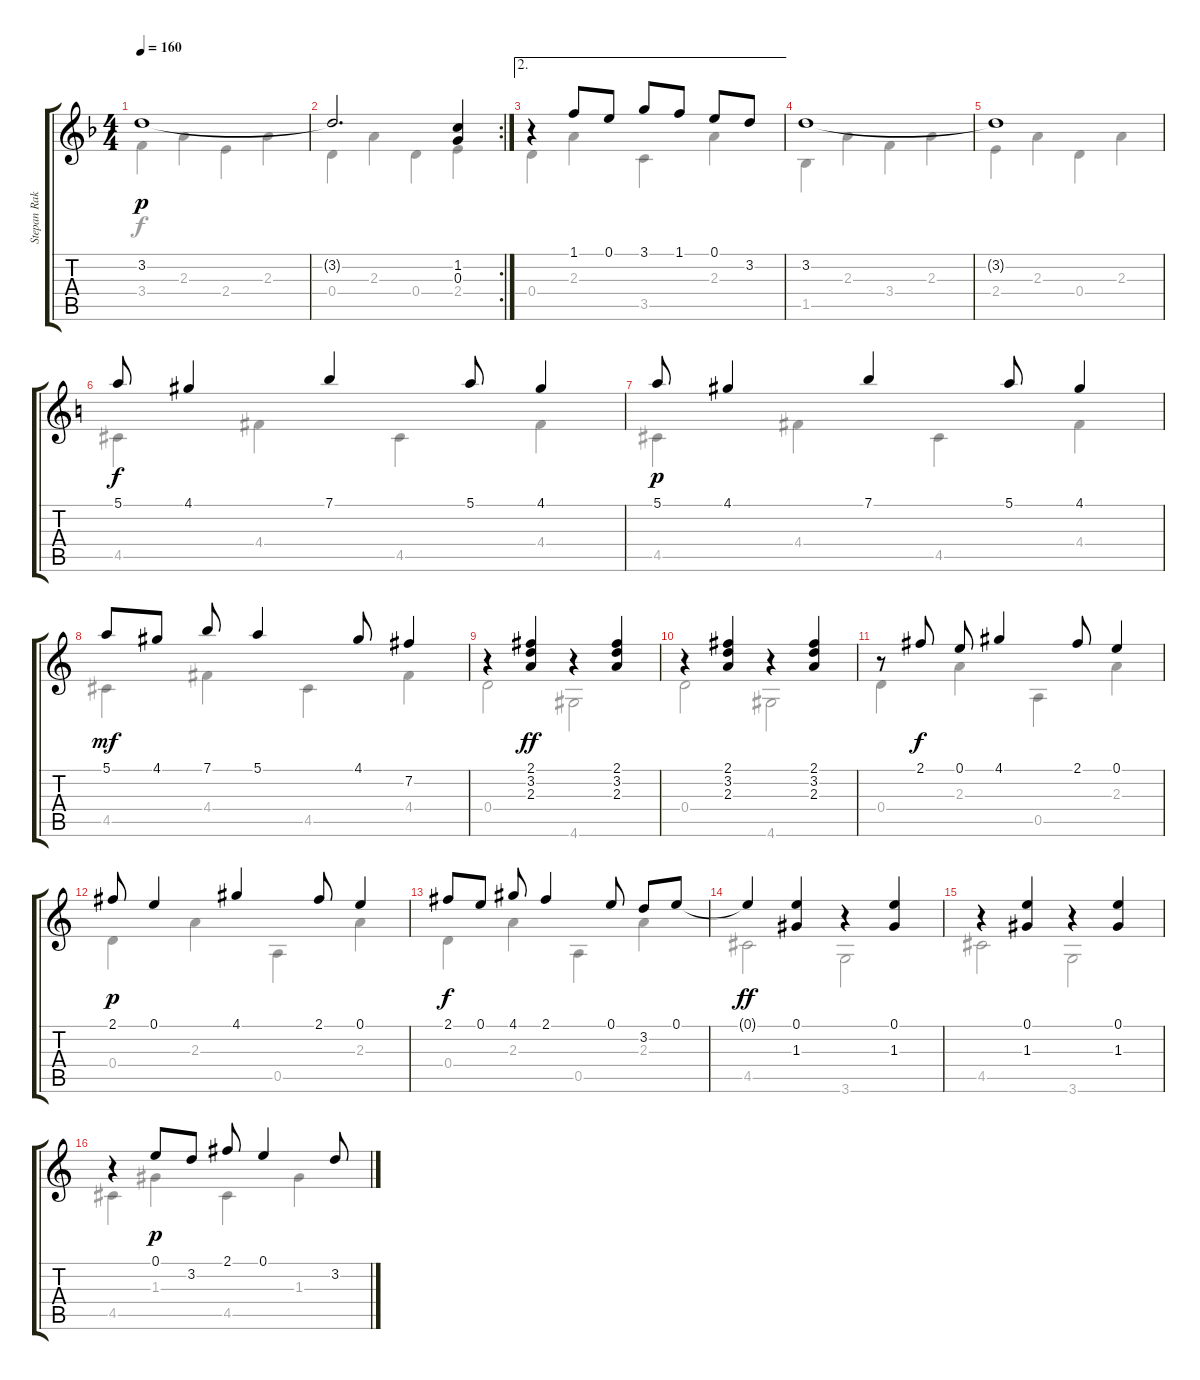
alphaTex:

\track ("Stepan Rak" "Stepan Rak") {instrument acousticguitarnylon}
\staff {score tabs}
\tuning (E4 B3 G3 D3 A2 E2) {hide}
\voice
\ts (4 4)
\tempo 160
\clef g2
\ks f
3.2.1{dy p} |
\rc 2
3.2{t}.2{d} (1.2 0.3).4 |
\ae 2
r.4 1.1.8 0.1.8 3.1.8 1.1.8 0.1.8 3.2.8 |
3.2.1 |
3.2{t}.1 |
\ks c
5.1.8{dy f} 4.1.4 7.1.4 5.1.8 4.1.4 |
5.1.8{dy p} 4.1.4 7.1.4 5.1.8 4.1.4 |
5.1.8{dy mf} 4.1.8 7.1.8 5.1.4 4.1.8 7.2.4 |
r.4 (2.1 3.2 2.3).4{dy ff} r.4 (2.1 3.2 2.3).4 |
r.4 (2.1 3.2 2.3).4 r.4 (2.1 3.2 2.3).4 |
r.8 2.1.8{dy f} 0.1.8 4.1.4 2.1.8 0.1.4 |
2.1.8{dy p} 0.1.4 4.1.4 2.1.8 0.1.4 |
2.1.8{dy f} 0.1.8 4.1.8 2.1.4 0.1.8 3.2.8 0.1.8 |
0.1{t}.4{dy ff} (0.1 1.3).4 r.4 (0.1 1.3).4 |
r.4 (0.1 1.3).4 r.4 (0.1 1.3).4 |
r.4 0.1.8{dy p} 3.2.8 2.1.8 0.1.4 3.2.8
\voice
\clef g2
\ottava regular
\simile none
\ks f
3.4.4{dy f} 2.3.4 2.4.4 2.3.4 |
0.4.4 2.3.4 0.4.4 2.4.4 |
0.4.4 2.3.4 3.5.4 2.3.4 |
1.5.4 2.3.4 3.4.4 2.3.4 |
2.4.4 2.3.4 0.4.4 2.3.4 |
\ks c
4.5.4 4.4.4 4.5.4 4.4.4 |
4.5.4 4.4.4 4.5.4 4.4.4 |
4.5.4 4.4.4 4.5.4 4.4.4 |
0.4.2 4.6.2 |
0.4.2 4.6.2 |
0.4.4 2.3.4 0.5.4 2.3.4 |
0.4.4 2.3.4 0.5.4 2.3.4 |
0.4.4 2.3.4 0.5.4 2.3.4 |
4.5.2 3.6.2 |
4.5.2 3.6.2 |
4.5.4 1.3.4 4.5.4 1.3.4
